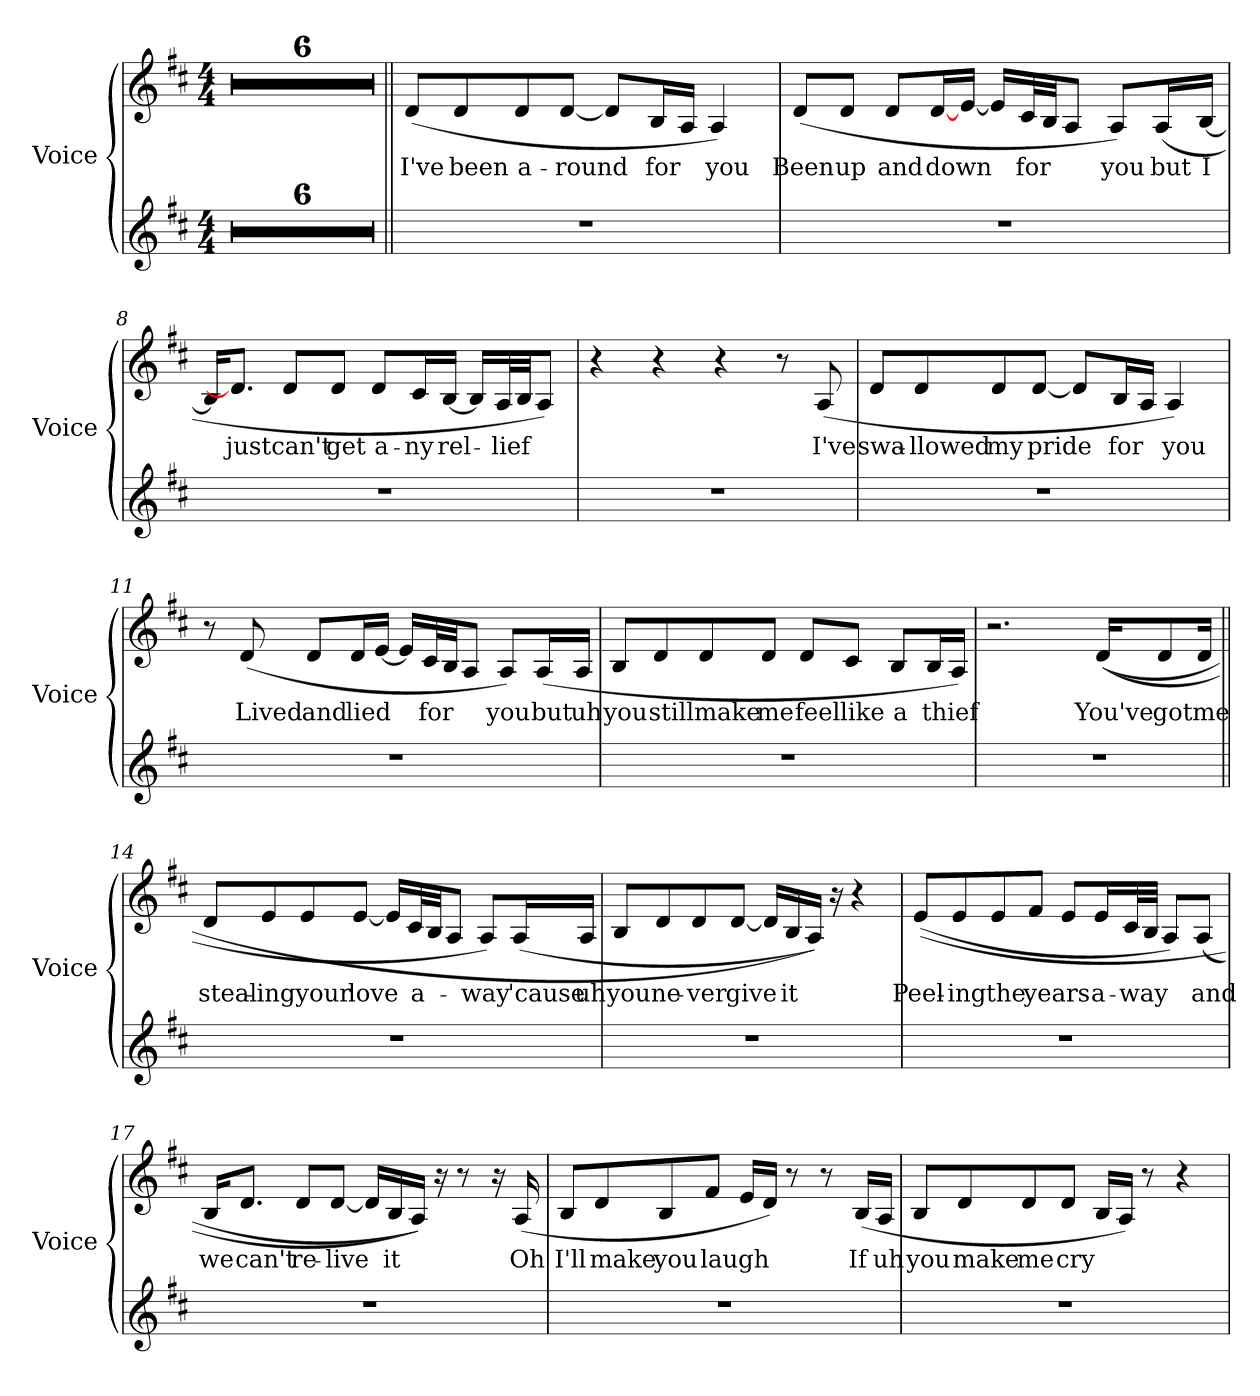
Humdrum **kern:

**kern	**kern	**text
*part2	*part1	*part1
*staff2	*staff1	*staff1
*I"Voice	*I"Voice	*
*I'Voice	*I'Voice	*
*clefG2	*clefG2	*
*k[f#c#]	*k[f#c#]	*
*D:	*D:	*
*M4/4	*M4/4	*
=	=	=
1r;<	1r;<	.
=1	=1	=1
1r	1r	.
=2	=2	=2
1r	1r	.
=3	=3	=3
1r	1r	.
=4	=4	=4
1r	1r	.
=5	=5	=5
1r	1r	.
=6||	=6||	=6||
!	!	!LO:LY:b
1r	(<8d/L	I've
!	!	!LO:LY:b
.	8d/	been
!	!	!LO:LY:b
.	8d/	a-
!	!	!LO:LY:b
.	[8d/J	-round
.	8d/L]	.
!	!	!LO:LY:b
.	16B/L	for
.	16A/JJ	.
!	!	!LO:LY:b
.	4A/)	you
!!LO:LB:g=z
=7	=7	=7
!	!	!LO:LY:b
1r	(<8d/L	Been
!	!	!LO:LY:b
.	8d/J	up
!	!	!LO:LY:b
.	8d/L	and
!	!	!LO:LY:b
.	[16d/L	down
.	[16e/JJ	.
.	16e/LL]	.
!	!	!LO:LY:b
.	32c#/L	for
.	32B/JJ	.
.	8A/J	.
!	!	!LO:LY:b
.	8A/L)	you
!	!	!LO:LY:b
.	(<16A/L	but
!	!	!LO:LY:b
.	[16B/JJ	I
=8	=8	=8
1r	16B/KL]	.
!	!	!LO:LY:b
.	8.d/J]	just
!	!	!LO:LY:b
.	8d/L	can't
!	!	!LO:LY:b
.	8d/J	get
!	!	!LO:LY:b
.	8d/L	a-
!	!	!LO:LY:b
.	16c#/L	-ny
!	!	!LO:LY:b
.	[16B/JJ	rel-
.	16B/LL]	.
!	!	!LO:LY:b
.	32A/L	-lief
.	32B/JJ	.
.	8A/J)	.
!!LO:LB:g=z
=9	=9	=9
1r	4r	.
.	4r	.
.	4r	.
.	8r	.
!	!	!LO:LY:b
.	(<8A/	I've
!!LO:LB:g=z
=10	=10	=10
!	!	!LO:LY:b
1r	8d/L	swa-
!	!	!LO:LY:b
.	8d/	-llowed
!	!	!LO:LY:b
.	8d/	my
!	!	!LO:LY:b
.	[8d/J	pride
.	8d/L]	.
!	!	!LO:LY:b
.	16B/L	for
.	16A/JJ	.
!	!	!LO:LY:b
.	4A/)	you
=11	=11	=11
1r	8r	.
!	!	!LO:LY:b
.	(<8d/	Lived
!	!	!LO:LY:b
.	8d/L	and
!	!	!LO:LY:b
.	16d/L	lied
.	[16e/JJ	.
.	16e/LL]	.
!	!	!LO:LY:b
.	32c#/L	for
.	32B/JJ	.
.	8A/J	.
!	!	!LO:LY:b
.	8A/L)	you
!	!	!LO:LY:b
.	(>16A/L	but
!	!	!LO:LY:b
.	16A/JJ	uh
!!LO:LB:g=z
=12	=12	=12
!	!	!LO:LY:b
1r	8B/L	you
!	!	!LO:LY:b
.	8d/	still
!	!	!LO:LY:b
.	8d/	make
!	!	!LO:LY:b
.	8d/J	me
!	!	!LO:LY:b
.	8d/L	feel
!	!	!LO:LY:b
.	8c#/J	like
!	!	!LO:LY:b
.	8B/L	a
!	!	!LO:LY:b
.	16B/L	thief
.	16A/JJ)	.
=13	=13	=13
1r	2.r	.
!	!	!LO:LY:b
.	(>(<16d/KL	You've
!	!	!LO:LY:b
.	8d/	got
!	!	!LO:LY:b
.	16d/Jk	me
!!LO:PB:g=z
=14||	=14||	=14||
!	!	!LO:LY:b
1r	8d/L	steal-
!	!	!LO:LY:b
.	8e/	-ing
!	!	!LO:LY:b
.	8e/	your
!	!	!LO:LY:b
.	[8e/J	love
.	16e/LL]	.
!	!	!LO:LY:b
.	32c#/L	a-
.	32B/JJ	.
.	8A/J	.
!	!	!LO:LY:b
.	8A/L)	-way
!	!	!LO:LY:b
.	(<16A/L	'cause
!	!	!LO:LY:b
.	16A/JJ	uh
=15	=15	=15
!	!	!LO:LY:b
1r	8B/L	you
!	!	!LO:LY:b
.	8d/	ne-
!	!	!LO:LY:b
.	8d/	-ver
!	!	!LO:LY:b
.	[8d/J	give
.	16d/LL]	.
!	!	!LO:LY:b
.	16B/	it
.	16A/JJ))	.
.	16r	.
.	4r	.
!!LO:LB:g=z
=16	=16	=16
!	!	!LO:LY:b
1r	(<(>8e/L	Peel-
!	!	!LO:LY:b
.	8e/	-ing
!	!	!LO:LY:b
.	8e/	the
!	!	!LO:LY:b
.	8f#/J	years
.	8e/L	.
!	!	!LO:LY:b
.	16e/L	a-
!	!	!LO:LY:b
.	32c#/L	-way
.	32B/JJJ	.
.	8A/L)	.
!	!	!LO:LY:b
.	(<8A/J	and
=17	=17	=17
!	!	!LO:LY:b
1r	16B/KL	we
!	!	!LO:LY:b
.	8.d/J	can't
!	!	!LO:LY:b
.	8d/L	re-
!	!	!LO:LY:b
.	[8d/J	-live
.	16d/LL]	.
!	!	!LO:LY:b
.	16B/	it
.	16A/JJ))	.
.	16r	.
.	8r	.
.	16r	.
!	!	!LO:LY:b
.	(<16A/	Oh
!!LO:LB:g=z
=18	=18	=18
!	!	!LO:LY:b
1r	8B/L	I'll
!	!	!LO:LY:b
.	8d/	make
!	!	!LO:LY:b
.	8B/	you
!	!	!LO:LY:b
.	8f#/J	laugh
.	16e/LL	.
.	16d/JJ)	.
.	8r	.
.	8r	.
!	!	!LO:LY:b
.	(<16B/LL	If
!	!	!LO:LY:b
.	16A/JJ	uh
=19	=19	=19
!	!	!LO:LY:b
1r	8B/L	you
!	!	!LO:LY:b
.	8d/	make
!	!	!LO:LY:b
.	8d/	me
!	!	!LO:LY:b
.	8d/J	cry
.	16B/LL	.
.	16A/JJ)	.
.	8r	.
.	4r	.
=	=	=
*-	*-	*-
